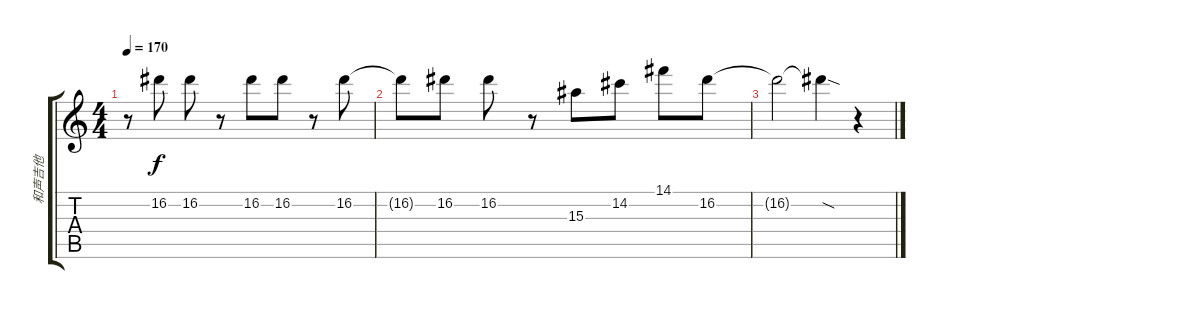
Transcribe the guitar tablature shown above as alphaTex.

\track ("和声吉他" "和声吉他") {instrument overdrivenguitar}
\staff {score tabs}
\tuning (E4 B3 G3 D3 A2 E2) {hide}
\ts (4 4)
\tempo 170
\clef g2
\ks c
r.8{dy f} 16.2.8 16.2.8 r.8 16.2.8 16.2.8 r.8 16.2.8 |
16.2{t}.8 16.2.8 16.2.8 r.8 15.3.8 14.2.8 14.1.8 16.2.8 |
16.2{t}.2 16.2{sod t}.4 r.4
